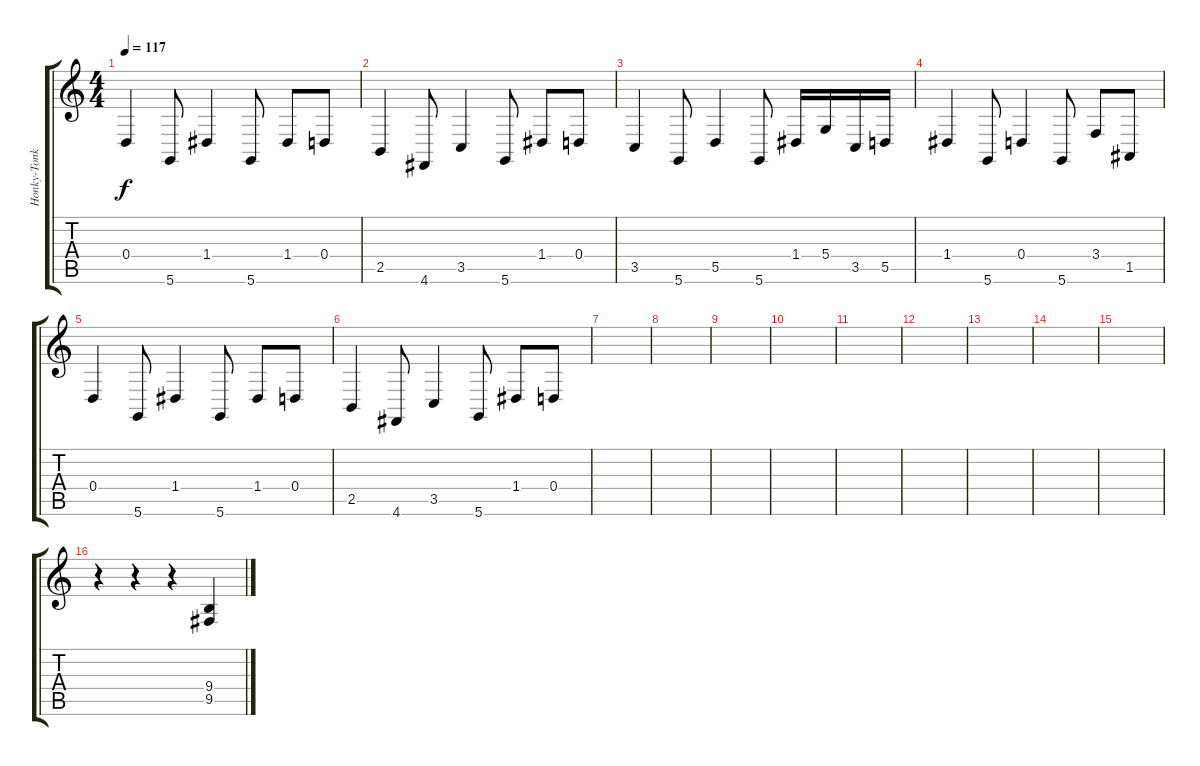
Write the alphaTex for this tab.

\track ("Honky-Tonk" "Honky-Tonk") {instrument honkytonkpiano}
\staff {score tabs}
\tuning (E4 B3 G3 D3 A2 D2) {hide}
\ts (4 4)
\tempo 117
\clef g2
\ks c
0.4.4{dy f} 5.6.8 1.4.4 5.6.8 1.4.8 0.4.8 |
2.5.4 4.6.8 3.5.4 5.6.8 1.4.8 0.4.8 |
3.5.4 5.6.8 5.5.4 5.6.8 1.4.16 5.4.16 3.5.16 5.5.16 |
1.4.4 5.6.8 0.4.4 5.6.8 3.4.8 1.5.8 |
0.4.4 5.6.8 1.4.4 5.6.8 1.4.8 0.4.8 |
2.5.4 4.6.8 3.5.4 5.6.8 1.4.8 0.4.8 |
|
|
|
|
|
|
|
|
|
r.4{instrument choiraahs} r.4 r.4 (9.4 9.5).4
